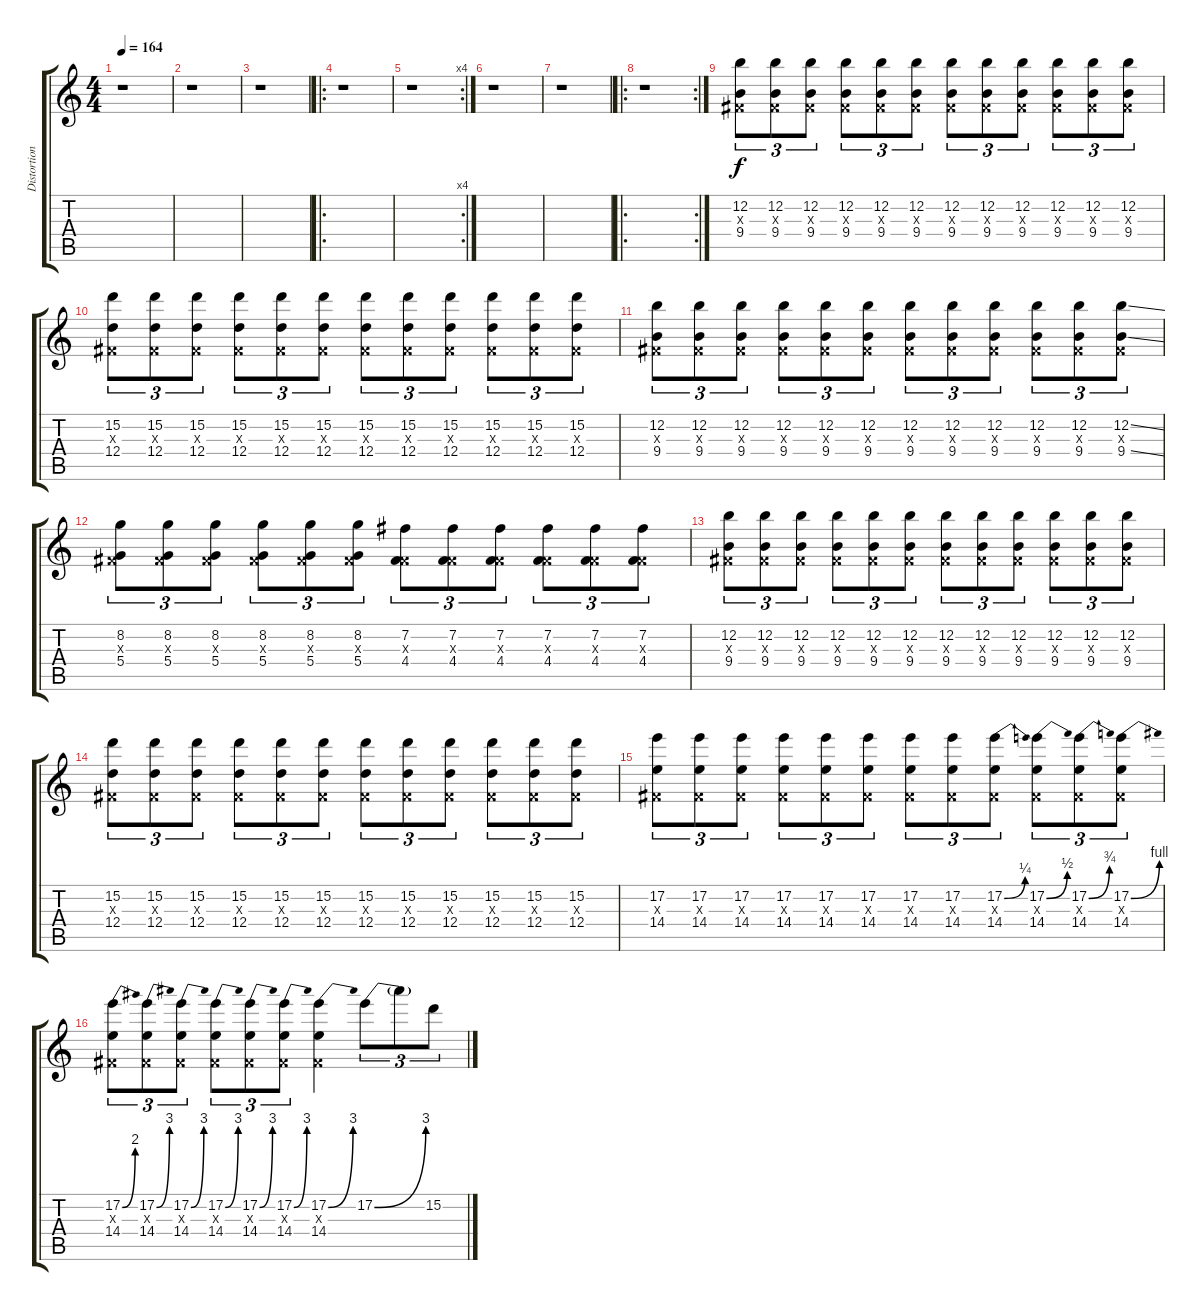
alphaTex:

\track ("Distortion Guitar" "Distortion") {instrument distortionguitar}
\staff {score tabs}
\tuning (E4 B3 G3 D3 A2 E2) {hide}
\ts (4 4)
\tempo 164
\clef g2
\ks c
r.1{dy f} |
r.1 |
r.1 |
\ro
r.1 |
\rc 4
r.1 |
r.1 |
r.1 |
\ro
\rc 2
r.1 |
(12.2 -1.3{x} 9.4).8{tu (3 2)} (12.2 -1.3{x} 9.4).8{tu (3 2)} (12.2 -1.3{x} 9.4).8{tu (3 2)} (12.2 -1.3{x} 9.4).8{tu (3 2)} (12.2 -1.3{x} 9.4).8{tu (3 2)} (12.2 -1.3{x} 9.4).8{tu (3 2)} (12.2 -1.3{x} 9.4).8{tu (3 2)} (12.2 -1.3{x} 9.4).8{tu (3 2)} (12.2 -1.3{x} 9.4).8{tu (3 2)} (12.2 -1.3{x} 9.4).8{tu (3 2)} (12.2 -1.3{x} 9.4).8{tu (3 2)} (12.2 -1.3{x} 9.4).8{tu (3 2)} |
(15.2 -1.3{x} 12.4).8{tu (3 2)} (15.2 -1.3{x} 12.4).8{tu (3 2)} (15.2 -1.3{x} 12.4).8{tu (3 2)} (15.2 -1.3{x} 12.4).8{tu (3 2)} (15.2 -1.3{x} 12.4).8{tu (3 2)} (15.2 -1.3{x} 12.4).8{tu (3 2)} (15.2 -1.3{x} 12.4).8{tu (3 2)} (15.2 -1.3{x} 12.4).8{tu (3 2)} (15.2 -1.3{x} 12.4).8{tu (3 2)} (15.2 -1.3{x} 12.4).8{tu (3 2)} (15.2 -1.3{x} 12.4).8{tu (3 2)} (15.2 -1.3{x} 12.4).8{tu (3 2)} |
(12.2 -1.3{x} 9.4).8{tu (3 2)} (12.2 -1.3{x} 9.4).8{tu (3 2)} (12.2 -1.3{x} 9.4).8{tu (3 2)} (12.2 -1.3{x} 9.4).8{tu (3 2)} (12.2 -1.3{x} 9.4).8{tu (3 2)} (12.2 -1.3{x} 9.4).8{tu (3 2)} (12.2 -1.3{x} 9.4).8{tu (3 2)} (12.2 -1.3{x} 9.4).8{tu (3 2)} (12.2 -1.3{x} 9.4).8{tu (3 2)} (12.2 -1.3{x} 9.4).8{tu (3 2)} (12.2 -1.3{x} 9.4).8{tu (3 2)} (12.2{ss} -1.3{x} 9.4{ss}).8{tu (3 2)} |
(8.2 -1.3{x} 5.4).8{tu (3 2)} (8.2 -1.3{x} 5.4).8{tu (3 2)} (8.2 -1.3{x} 5.4).8{tu (3 2)} (8.2 -1.3{x} 5.4).8{tu (3 2)} (8.2 -1.3{x} 5.4).8{tu (3 2)} (8.2 -1.3{x} 5.4).8{tu (3 2)} (7.2 -1.3{x} 4.4).8{tu (3 2)} (7.2 -1.3{x} 4.4).8{tu (3 2)} (7.2 -1.3{x} 4.4).8{tu (3 2)} (7.2 -1.3{x} 4.4).8{tu (3 2)} (7.2 -1.3{x} 4.4).8{tu (3 2)} (7.2 -1.3{x} 4.4).8{tu (3 2)} |
(12.2 -1.3{x} 9.4).8{tu (3 2)} (12.2 -1.3{x} 9.4).8{tu (3 2)} (12.2 -1.3{x} 9.4).8{tu (3 2)} (12.2 -1.3{x} 9.4).8{tu (3 2)} (12.2 -1.3{x} 9.4).8{tu (3 2)} (12.2 -1.3{x} 9.4).8{tu (3 2)} (12.2 -1.3{x} 9.4).8{tu (3 2)} (12.2 -1.3{x} 9.4).8{tu (3 2)} (12.2 -1.3{x} 9.4).8{tu (3 2)} (12.2 -1.3{x} 9.4).8{tu (3 2)} (12.2 -1.3{x} 9.4).8{tu (3 2)} (12.2 -1.3{x} 9.4).8{tu (3 2)} |
(15.2 -1.3{x} 12.4).8{tu (3 2)} (15.2 -1.3{x} 12.4).8{tu (3 2)} (15.2 -1.3{x} 12.4).8{tu (3 2)} (15.2 -1.3{x} 12.4).8{tu (3 2)} (15.2 -1.3{x} 12.4).8{tu (3 2)} (15.2 -1.3{x} 12.4).8{tu (3 2)} (15.2 -1.3{x} 12.4).8{tu (3 2)} (15.2 -1.3{x} 12.4).8{tu (3 2)} (15.2 -1.3{x} 12.4).8{tu (3 2)} (15.2 -1.3{x} 12.4).8{tu (3 2)} (15.2 -1.3{x} 12.4).8{tu (3 2)} (15.2 -1.3{x} 12.4).8{tu (3 2)} |
(17.2 -1.3{x} 14.4).8{tu (3 2)} (17.2 -1.3{x} 14.4).8{tu (3 2)} (17.2 -1.3{x} 14.4).8{tu (3 2)} (17.2 -1.3{x} 14.4).8{tu (3 2)} (17.2 -1.3{x} 14.4).8{tu (3 2)} (17.2 -1.3{x} 14.4).8{tu (3 2)} (17.2 -1.3{x} 14.4).8{tu (3 2)} (17.2 -1.3{x} 14.4).8{tu (3 2)} (17.2{be (bend 0 0 60 1)} -1.3{x} 14.4).8{tu (3 2)} (17.2{be (bend 0 0 60 2)} -1.3{x} 14.4).8{tu (3 2)} (17.2{be (bend 0 0 60 3)} -1.3{x} 14.4).8{tu (3 2)} (17.2{be (bend 0 0 60 4)} -1.3{x} 14.4).8{tu (3 2)} |
(17.2{be (bend 0 0 60 8)} -1.3{x} 14.4).8{tu (3 2)} (17.2{be (bend 0 0 60 12)} -1.3{x} 14.4).8{tu (3 2)} (17.2{be (bend 0 0 60 12)} -1.3{x} 14.4).8{tu (3 2)} (17.2{be (bend 0 0 60 12)} -1.3{x} 14.4).8{tu (3 2)} (17.2{be (bend 0 0 60 12)} -1.3{x} 14.4).8{tu (3 2)} (17.2{be (bend 0 0 60 12)} -1.3{x} 14.4).8{tu (3 2)} (17.2{be (bend 0 0 60 12)} -1.3{x} 14.4).4 17.2{be (bend 0 0 60 12)}.8{tu (3 2)} 17.2{t}.8{tu (3 2)} 15.2.8{tu (3 2)}
